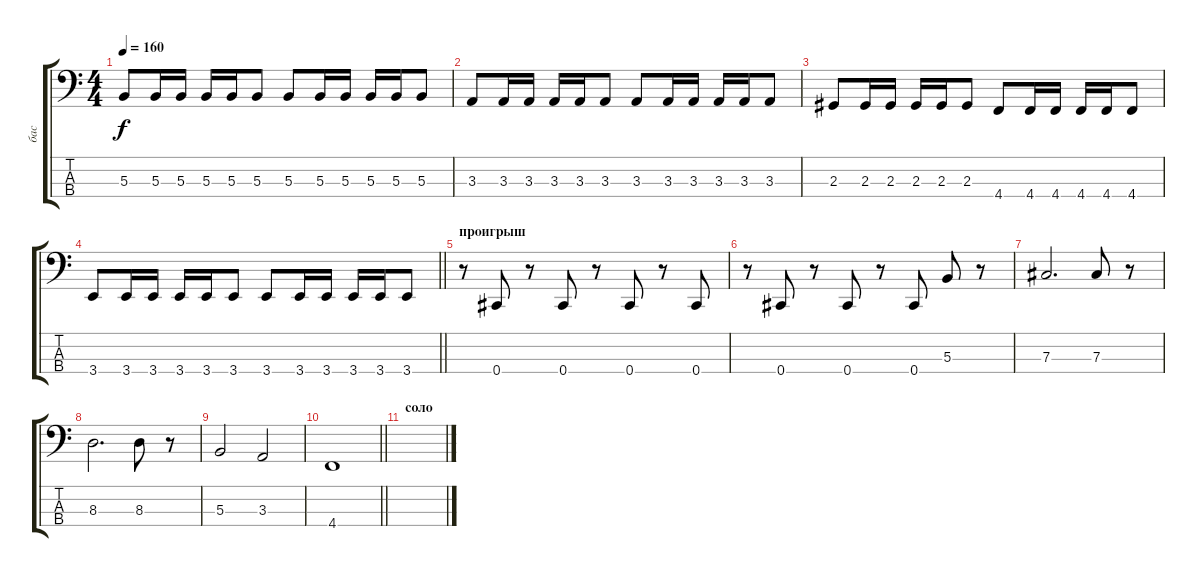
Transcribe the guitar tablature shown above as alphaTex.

\track ("бас" "бас") {instrument electricbassfinger}
\staff {score tabs}
\tuning (E2 B1 Gb1 Db1) {hide}
\ts (4 4)
\tempo 160
\clef f4
\ks c
5.3.8{dy f} 5.3.16 5.3.16 5.3.16 5.3.16 5.3.8 5.3.8 5.3.16 5.3.16 5.3.16 5.3.16 5.3.8 |
3.3.8 3.3.16 3.3.16 3.3.16 3.3.16 3.3.8 3.3.8 3.3.16 3.3.16 3.3.16 3.3.16 3.3.8 |
2.3.8 2.3.16 2.3.16 2.3.16 2.3.16 2.3.8 4.4.8 4.4.16 4.4.16 4.4.16 4.4.16 4.4.8 |
\barLineRight lightlight
3.4.8 3.4.16 3.4.16 3.4.16 3.4.16 3.4.8 3.4.8 3.4.16 3.4.16 3.4.16 3.4.16 3.4.8 |
\section ("" "проигрыш")
r.8 0.4.8 r.8 0.4.8 r.8 0.4.8 r.8 0.4.8 |
r.8 0.4.8 r.8 0.4.8 r.8 0.4.8 5.3.8 r.8 |
7.3.2{d} 7.3.8 r.8 |
8.3.2{d} 8.3.8 r.8 |
5.3.2 3.3.2 |
\barLineRight lightlight
4.4.1 |
\section ("" "соло")
